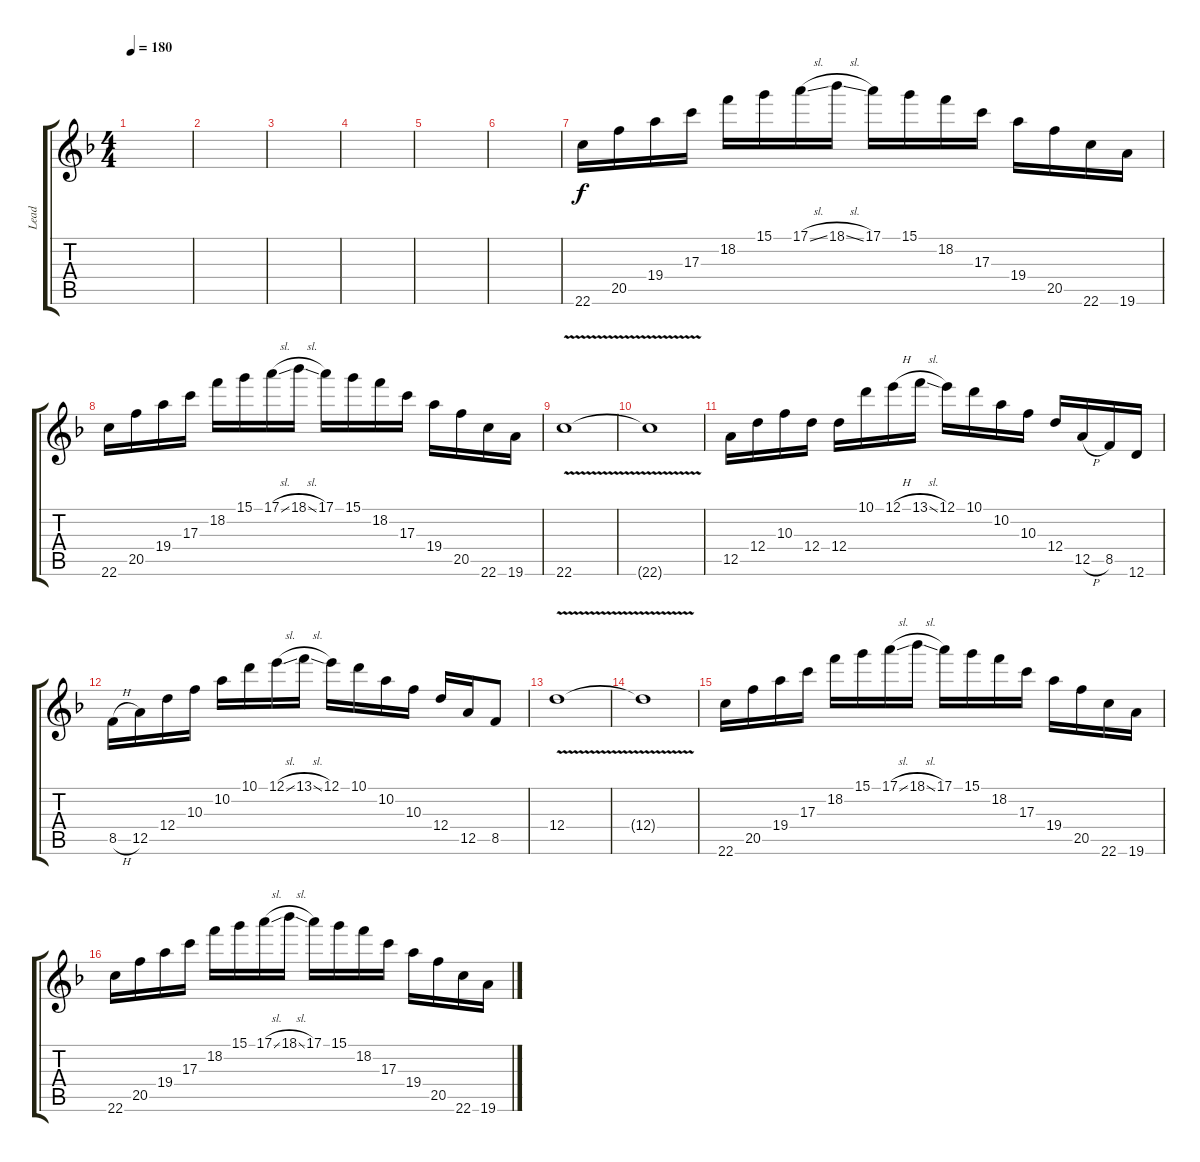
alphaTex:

\track ("Lead" "Lead") {instrument overdrivenguitar}
\staff {score tabs}
\tuning (E4 B3 G3 D3 A2 D2) {hide}
\ts (4 4)
\tempo 180
\clef g2
\ks f
|
|
|
|
|
|
22.6.16 20.5.16 19.4.16 17.3.16 18.2.16 15.1.16 17.1{sl}.16 18.1{sl}.16 17.1.16 15.1.16 18.2.16 17.3.16 19.4.16 20.5.16 22.6.16 19.6.16 |
22.6.16 20.5.16 19.4.16 17.3.16 18.2.16 15.1.16 17.1{sl}.16 18.1{sl}.16 17.1.16 15.1.16 18.2.16 17.3.16 19.4.16 20.5.16 22.6.16 19.6.16 |
22.6{v}.1 |
22.6{t}.1 |
12.5.16 12.4.16 10.3.16 12.4.16 12.4.16 10.1.16 12.1{h}.16 13.1{sl}.16 12.1.16 10.1.16 10.2.16 10.3.16 12.4.16 12.5{h}.16 8.5.16 12.6.16 |
8.5{h}.16 12.5.16 12.4.16 10.3.16 10.2.16 10.1.16 12.1{sl}.16 13.1{sl}.16 12.1.16 10.1.16 10.2.16 10.3.16 12.4.16 12.5.16 8.5.8 |
12.4{v}.1 |
12.4{t}.1 |
22.6.16 20.5.16 19.4.16 17.3.16 18.2.16 15.1.16 17.1{sl}.16 18.1{sl}.16 17.1.16 15.1.16 18.2.16 17.3.16 19.4.16 20.5.16 22.6.16 19.6.16 |
22.6.16 20.5.16 19.4.16 17.3.16 18.2.16 15.1.16 17.1{sl}.16 18.1{sl}.16 17.1.16 15.1.16 18.2.16 17.3.16 19.4.16 20.5.16 22.6.16 19.6.16
